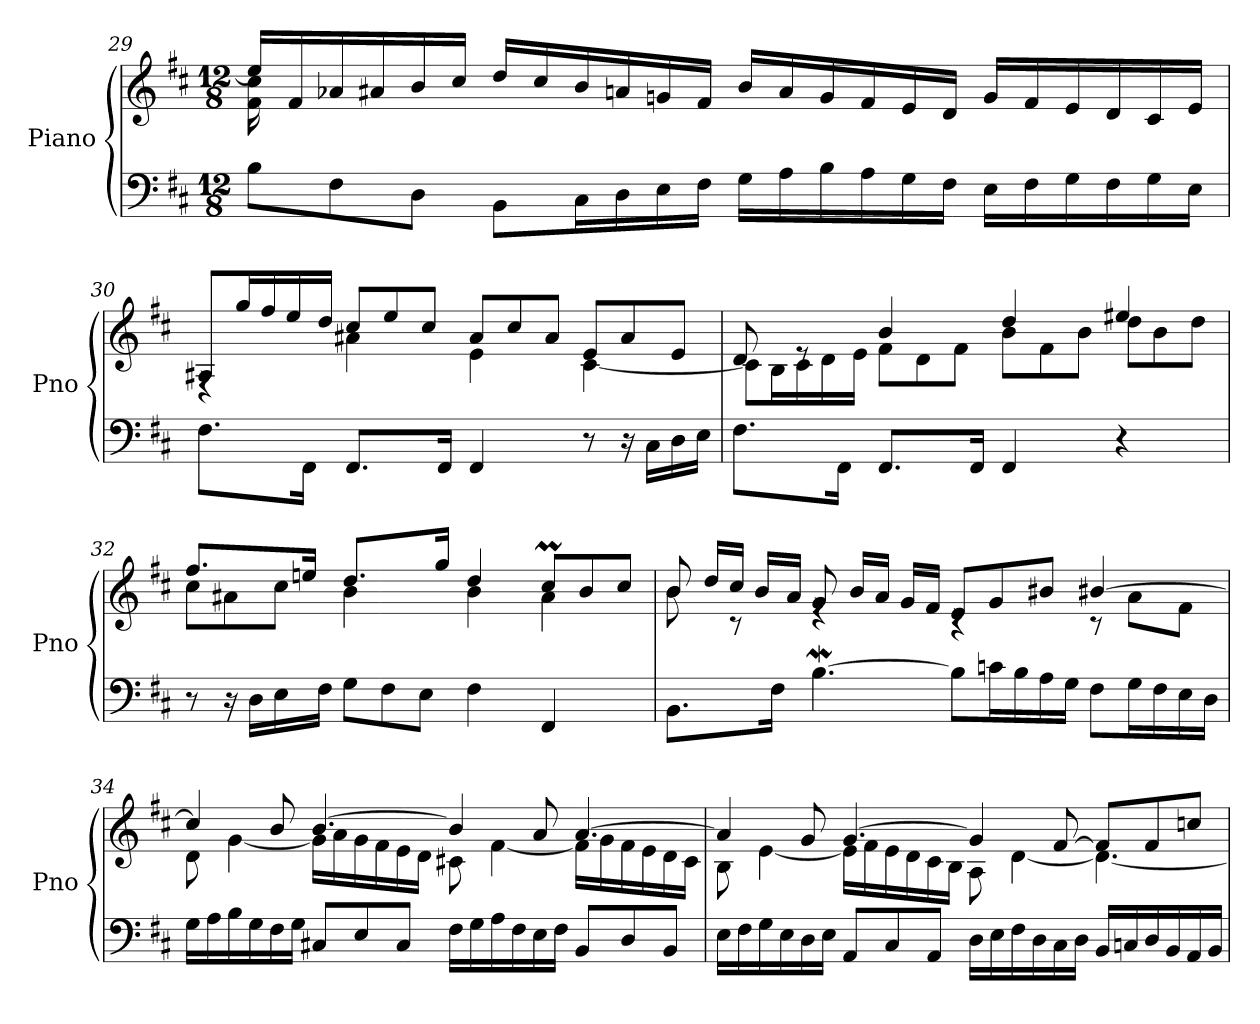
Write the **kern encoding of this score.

**kern	**kern
*part1	*part1
*staff2	*staff1
*I"Piano	*
*I'Pno	*
!!LO:LB:g=z
*clefF4	*clefG2
*k[f#c#]	*k[f#c#]
*D:	*D:
*M12/8	*M12/8
=29	=29
*^	*^
16ryy	8B\L	16ee/LL]	16f#\ 16cc#\
1ryy	.	16f#/	1ryy
.	8F#\	16a-Xi/	.
.	.	16a#X/	.
.	8D\J	16b/	.
.	.	16cc#/JJ	.
.	8BB\L	16dd/LL	.
.	.	16cc#/	.
.	16C#\L	16b/	.
.	16D\	16an/	.
.	16E\	16gn/	.
.	16F#\JJ	16f#/JJ	.
.	16G\LL	16b/LL	.
.	16A\	16a/	.
.	16B\	16g/	.
.	16A\	16f#/	.
.	16G\	16e/	.
4..ryy	16F#\JJ	16d/JJ	4..ryy
.	16E\LL	16g/LL	.
.	16F#\	16f#/	.
.	16G\	16e/	.
.	16F#\	16d/	.
.	16G\	16c#/	.
.	16E\JJ	16e/JJ	.
*v	*v	*	*
!!LO:PB:g=z	!!
=30	=30	=30
*Xtuplet	*	*Xtuplet
16%3.F#\L	8A#X/L	8%3rF
.	16gg/L	.
.	16ff#/	.
.	16ee/	.
32%3FF#\Jk	.	.
.	16dd/JJ	.
16%3.FF#/L	8cc#/L	8%3a#X\
.	8ee/	.
.	8cc#/J	.
32%3FF#/Jk	.	.
8%3FF#/	8a#/L	8%3e\
.	8cc#/	.
.	8a#/J	.
8r	8e/L	[8%3c#\
16r	8a#/	.
16C#\LL	.	.
16D\	8e/J	.
16E\JJ	.	.
=31	=31	=31
16%3.F#\L	16%3d/	8c#\L]
.	.	16B\L
.	16%3re	16c#\
.	.	16d\
32%3FF#\Jk	.	.
.	.	16e\JJ
16%3.FF#/L	8%3b/	8f#\L
.	.	8d\
.	.	8f#\J
32%3FF#/Jk	.	.
8%3FF#/	8%3dd/	8b\L
.	.	8f#\
.	.	8b\J
8%3r	8%3ee#X/	8dd\L
.	.	8b\
.	.	8dd\J
!!LO:LB:g=z	!!
=32	=32	=32
8r	16%3.ff#/L	8cc#\L
16r	.	8a#X\
16D\LL	.	.
16E\	.	8cc#\J
.	32%3een/Jk	.
16F#\JJ	.	.
8G\L	16%3.dd/L	8%3b\
8F#\	.	.
8E\J	.	.
.	32%3gg/Jk	.
8%3F#\	8%3dd/	8%3b\
8%3FF#/	8cc#m/L	8%3a#\
.	8b/	.
.	8cc#/J	.
!!LO:LB:g=z	!!
=33	=33	=33
16%3.BB\L	8b/	16%3b\
.	16dd/LL	.
.	16cc#/JJ	16%3rc
.	16b/LL	.
32%3F#\Jk	.	.
.	16a/JJ	.
[4.BW\	8g/	8%3re
.	16b/LL	.
.	16a/JJ	.
.	16g/LL	.
.	16f#/JJ	.
8B\L]	8e/L	8%3rc
16cn\L	8g/	.
16B\	.	.
16A\	8b#Xi/J	.
16G\JJ	.	.
8F#\L	[8%3b#Xi/	8rc
16G\L	.	8a\L
16F#\	.	.
16E\	.	8f#\J
16D\JJ	.	.
!!LO:LB:g=z	!!
=34	=34	=34
16G\LL	4cc/]	8d\
16A\	.	.
16B\	.	[4g\
16G\	.	.
16F#\	8b/	.
16G\JJ	.	.
8C#X/L	[4.b/	16g\LL]
.	.	16a\
8E/	.	16g\
.	.	16f#\
8C#/J	.	16e\
.	.	16d\JJ
16F#\LL	4b/]	8c#X\
16G\	.	.
16A\	.	[4f#\
16F#\	.	.
16E\	8a/	.
16F#\JJ	.	.
8BB/L	[4.a/	16f#\LL]
.	.	16g\
8D/	.	16f#\
.	.	16e\
8BB/J	.	16d\
.	.	16c#\JJ
!!LO:LB:g=z	!!
=35	=35	=35
16E\LL	4a/]	8B\
16F#\	.	.
16G\	.	[4e\
16E\	.	.
16D\	8g/	.
16E\JJ	.	.
8AA/L	[4.g/	16e\LL]
.	.	16f#\
8C#/	.	16e\
.	.	16d\
8AA/J	.	16c#\
.	.	16B\JJ
16D\LL	4g/]	8A\
16E\	.	.
16F#\	.	[4d\
16D\	.	.
16C#\	[8f#/	.
16D\JJ	.	.
16BB/LL	8f#/L]	4.d\_
16Cn/	.	.
16D/	8f#/	.
16BB/	.	.
16AA/	8ccn/J	.
16BB/JJ	.	.
*	*v	*v
=	=
*-	*-
